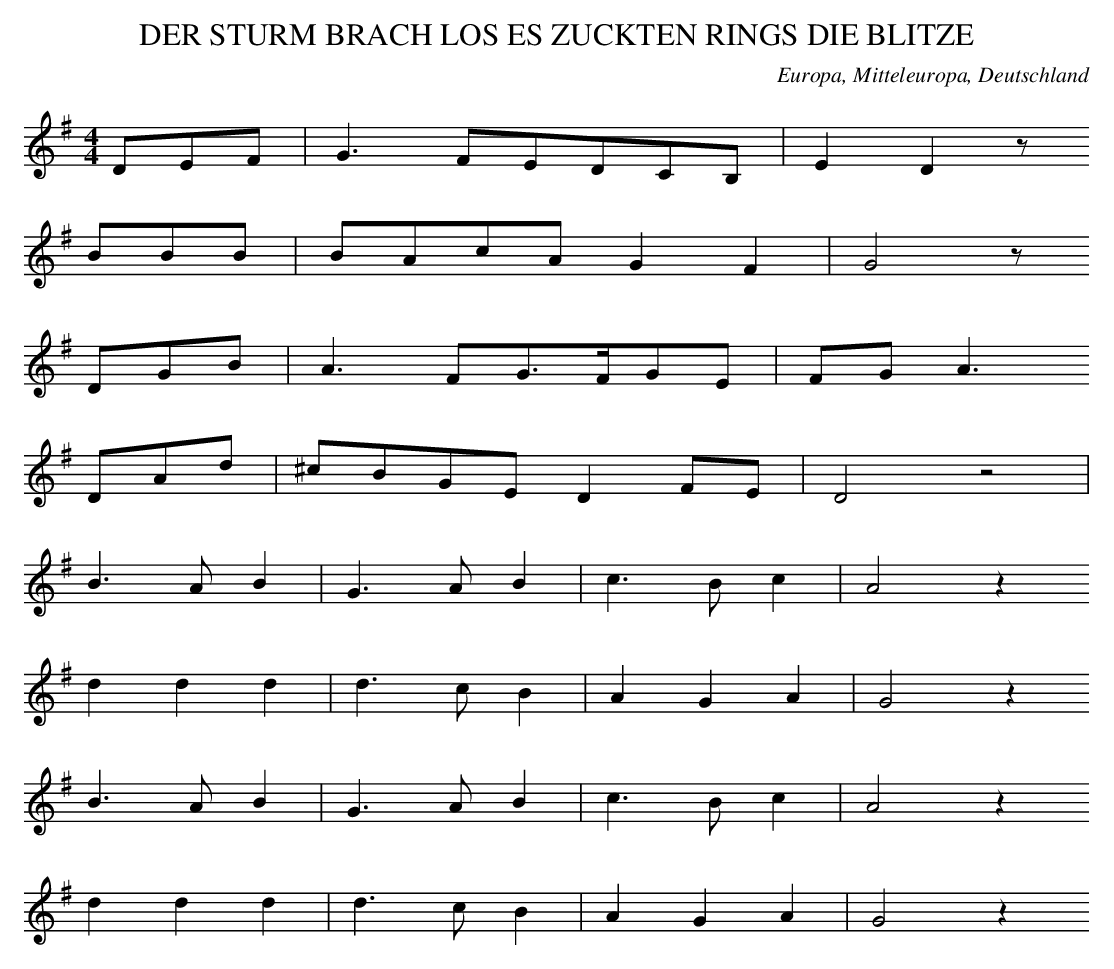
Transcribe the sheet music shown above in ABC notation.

X:1
T: DER STURM BRACH LOS ES ZUCKTEN RINGS DIE BLITZE
O: Europa, Mitteleuropa, Deutschland
M: 4/4
L: 1/16
K: G
D2E2F2 | G6F2E2D2C2B,2 | E4D4z2
B2B2B2 | B2A2c2A2G4F4 | G8z2
D2G2B2 | A6F2G3FG2E2 | F2G2A6
D2A2d2 | ^c2B2G2E2D4F2E2 | D8z8 |
B6A2B4 | G6A2B4 | c6B2c4 | A8z4
d4d4d4 | d6c2B4 | A4G4A4 | G8z4
B6A2B4 | G6A2B4 | c6B2c4 | A8z4
d4d4d4 | d6c2B4 | A4G4A4 | G8z4
